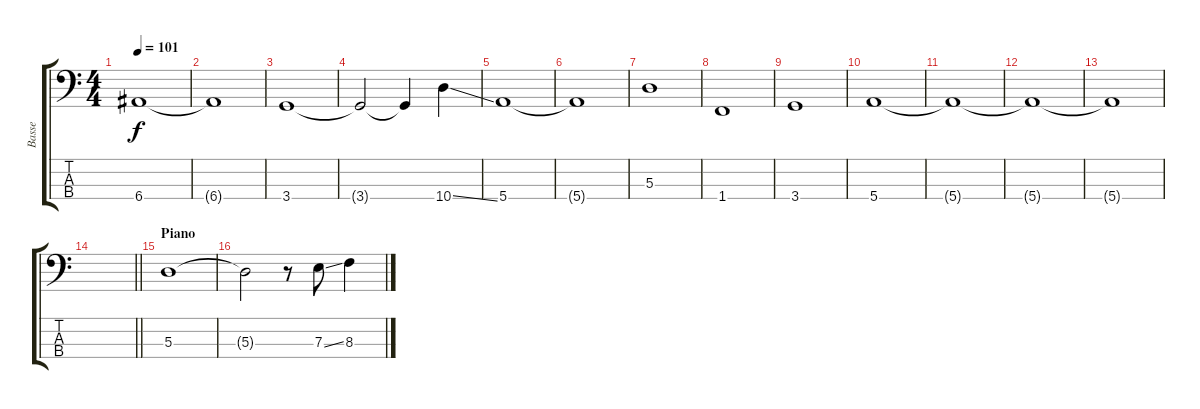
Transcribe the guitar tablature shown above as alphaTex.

\track ("Basse" "Basse") {instrument electricbassfinger}
\staff {score tabs}
\tuning (G2 D2 A1 E1) {hide}
\ts (4 4)
\tempo 101
\clef f4
\ks c
6.4.1{dy f} |
6.4{t}.1 |
3.4.1 |
3.4{t}.2 3.4{t}.4 10.4{ss}.4 |
5.4.1 |
5.4{t}.1 |
5.3.1 |
1.4.1 |
3.4.1 |
5.4.1 |
5.4{t}.1 |
5.4{t}.1 |
5.4{t}.1 |
\barLineRight lightlight
|
\section ("" "Piano")
5.3.1 |
5.3{t}.2 r.8 7.3{ss}.8 8.3.4
